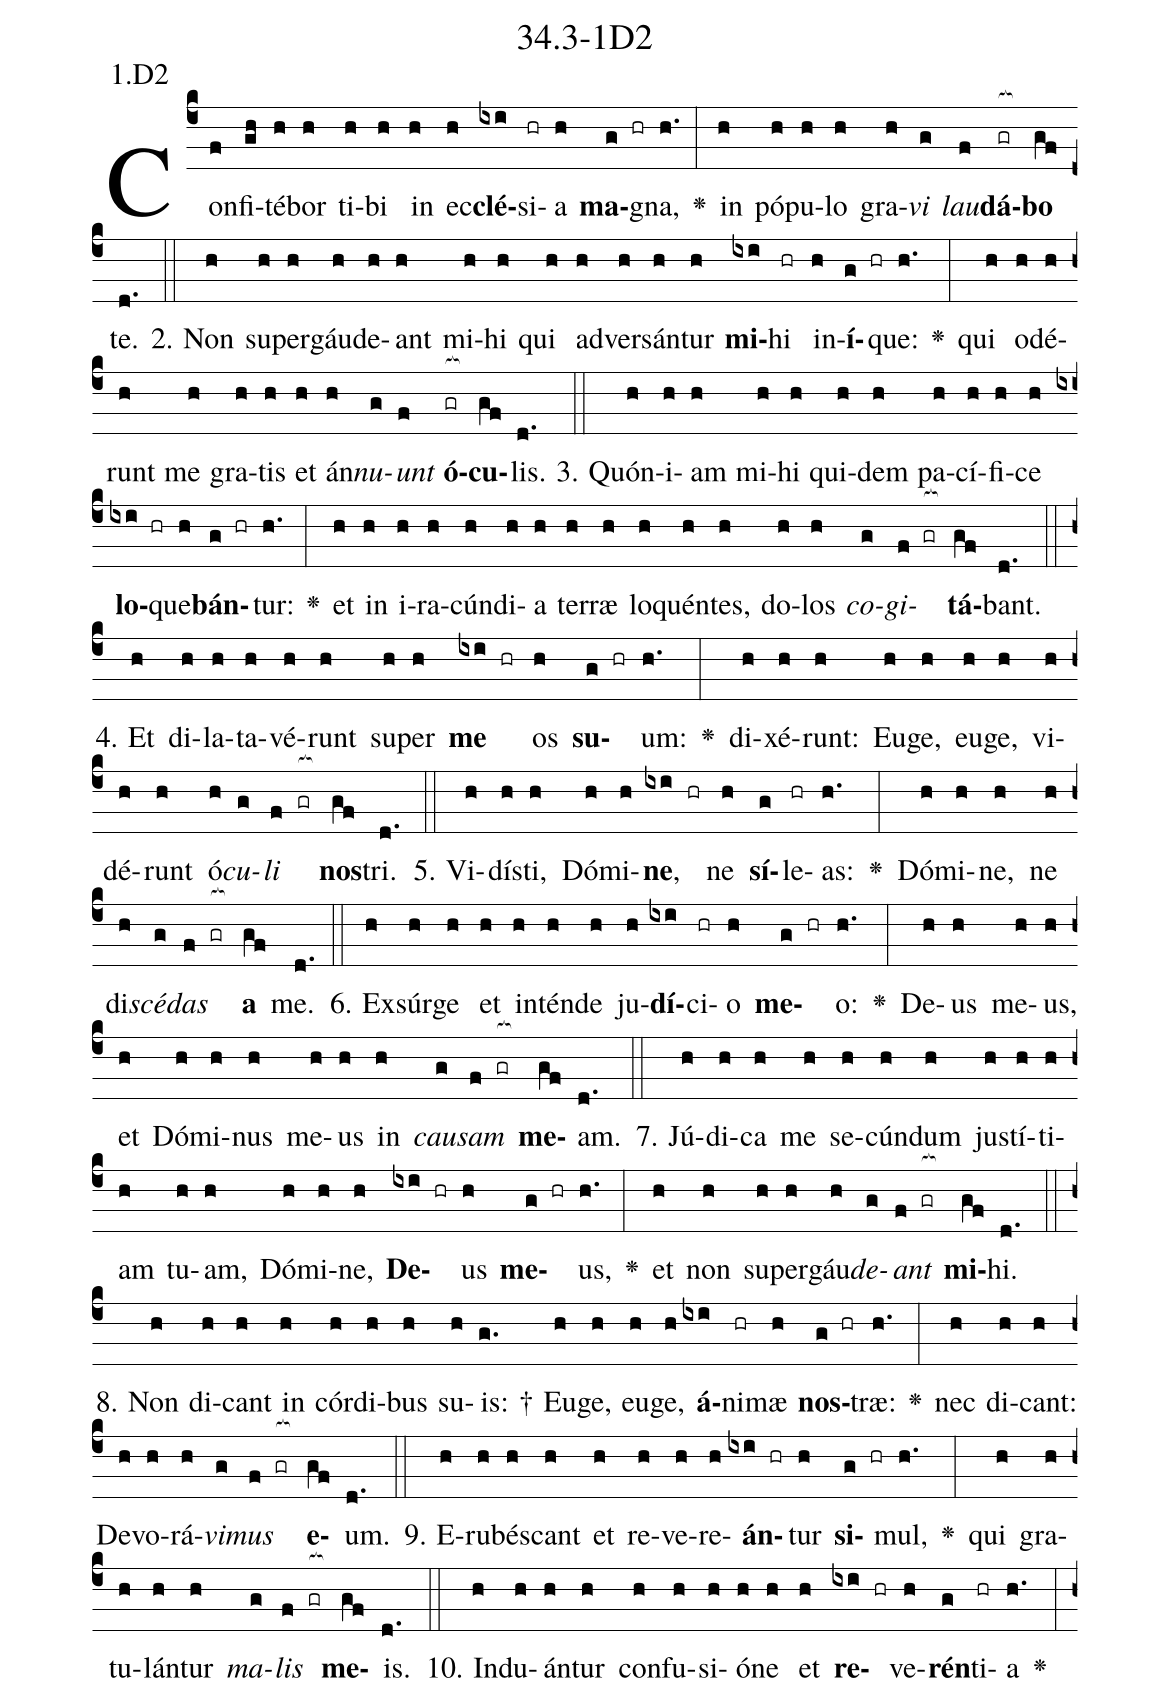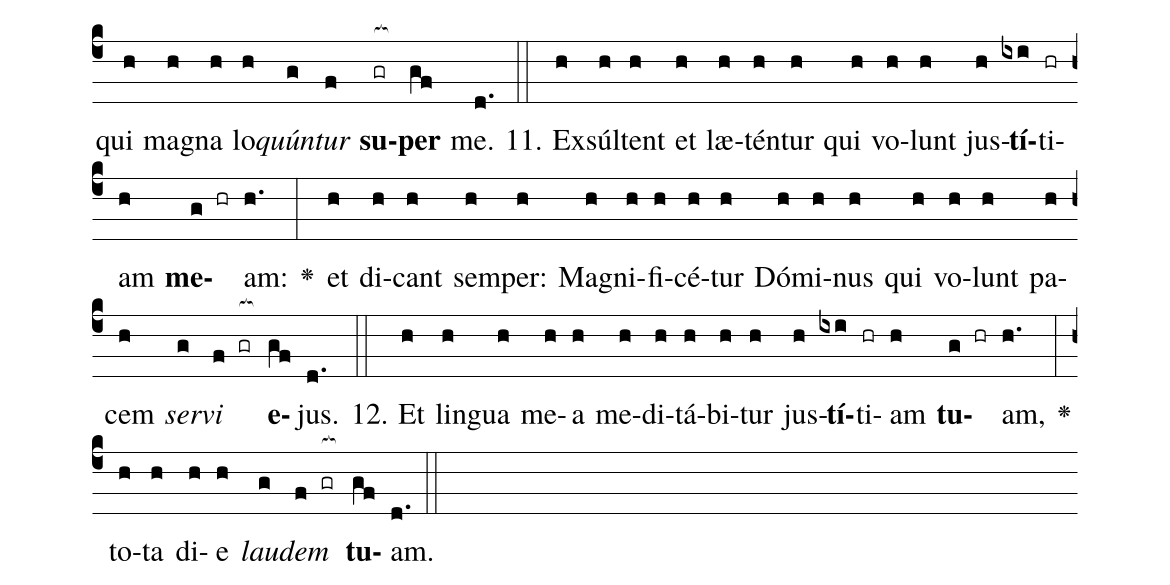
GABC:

name: 34.3-1D2;
annotation: 1.D2;
%%
(c4)Con(f)fi(gh)té(h)bor(h) ti(h)bi(h) in(h) ec(h)<b>clé</b>(ixi)si(hr)a(h) <b>ma</b>(g hr)gna,(h.) <v>\greheightstar</v>(:) in(h) pó(h)pu(h)lo(h) gra(h)<i>vi</i>(g) <i>lau</i>(f)<b>dá</b>(gr[ocb:1{])<b>bo</b>(gf[ocb:0}]) te.(d.) (::)
2. Non(h) su(h)per(h)gáu(h)de(h)ant(h) mi(h)hi(h) qui(h) ad(h)ver(h)sán(h)tur(h) <b>mi</b>(ixi)hi(hr) in(h)<b>í</b>(g hr)que:(h.) <v>\greheightstar</v>(:) qui(h) o(h)dé(h)runt(h) me(h) gra(h)tis(h) et(h) án(h)<i>nu</i>(g)<i>unt</i>(f) <b>ó</b>(gr[ocb:1{])<b>cu</b>(gf[ocb:0}])lis.(d.) (::)
3. Quón(h)i(h)am(h) mi(h)hi(h) qui(h)dem(h) pa(h)cí(h)fi(h)ce(h) <b>lo</b>(ixi hr)que(h)<b>bán</b>(g hr)tur:(h.) <v>\greheightstar</v>(:) et(h) in(h) i(h)ra(h)cún(h)di(h)a(h) ter(h)ræ(h) lo(h)quén(h)tes,(h) do(h)los(h) <i>co</i>(g)<i>gi</i>(f gr[ocb:1{])<b>tá</b>(gf[ocb:0}])bant.(d.) (::)
4. Et(h) di(h)la(h)ta(h)vé(h)runt(h) su(h)per(h) <b>me</b>(ixi hr) os(h) <b>su</b>(g hr)um:(h.) <v>\greheightstar</v>(:) di(h)xé(h)runt:(h) Eu(h)ge,(h) eu(h)ge,(h) vi(h)dé(h)runt(h) ó(h)<i>cu</i>(g)<i>li</i>(f gr[ocb:1{]) <b>nos</b>(gf[ocb:0}])tri.(d.) (::)
5. Vi(h)dís(h)ti,(h) Dó(h)mi(h)<b>ne</b>,(ixi hr) ne(h) <b>sí</b>(g)le(hr)as:(h.) <v>\greheightstar</v>(:) Dó(h)mi(h)ne,(h) ne(h) di(h)<i>scé</i>(g)<i>das</i>(f gr[ocb:1{]) <b>a</b>(gf[ocb:0}]) me.(d.) (::)
6. Ex(h)súr(h)ge(h) et(h) in(h)tén(h)de(h) ju(h)<b>dí</b>(ixi)ci(hr)o(h) <b>me</b>(g hr)o:(h.) <v>\greheightstar</v>(:) De(h)us(h) me(h)us,(h) et(h) Dó(h)mi(h)nus(h) me(h)us(h) in(h) <i>cau</i>(g)<i>sam</i>(f gr[ocb:1{]) <b>me</b>(gf[ocb:0}])am.(d.) (::)
7. Jú(h)di(h)ca(h) me(h) se(h)cún(h)dum(h) jus(h)tí(h)ti(h)am(h) tu(h)am,(h) Dó(h)mi(h)ne,(h) <b>De</b>(ixi hr)us(h) <b>me</b>(g hr)us,(h.) <v>\greheightstar</v>(:) et(h) non(h) su(h)per(h)gáu(h)<i>de</i>(g)<i>ant</i>(f gr[ocb:1{]) <b>mi</b>(gf[ocb:0}])hi.(d.) (::)
8. Non(h) di(h)cant(h) in(h) cór(h)di(h)bus(h) su(h)is: †(g.) Eu(h)ge,(h) eu(h)ge,(h) <b>á</b>(ixi)ni(hr)mæ(h) <b>nos</b>(g hr)træ:(h.) <v>\greheightstar</v>(:) nec(h) di(h)cant:(h) De(h)vo(h)rá(h)<i>vi</i>(g)<i>mus</i>(f gr[ocb:1{]) <b>e</b>(gf[ocb:0}])um.(d.) (::)
9. E(h)ru(h)bés(h)cant(h) et(h) re(h)ve(h)re(h)<b>án</b>(ixi hr)tur(h) <b>si</b>(g hr)mul,(h.) <v>\greheightstar</v>(:) qui(h) gra(h)tu(h)lán(h)tur(h) <i>ma</i>(g)<i>lis</i>(f gr[ocb:1{]) <b>me</b>(gf[ocb:0}])is.(d.) (::)
10. Ind(h)u(h)án(h)tur(h) con(h)fu(h)si(h)ó(h)ne(h) et(h) <b>re</b>(ixi hr)ve(h)<b>rén</b>(g)ti(hr)a(h.) <v>\greheightstar</v>(:) qui(h) ma(h)gna(h) lo(h)<i>quún</i>(g)<i>tur</i>(f) <b>su</b>(gr[ocb:1{])<b>per</b>(gf[ocb:0}]) me.(d.) (::)
11. Ex(h)súl(h)tent(h) et(h) læ(h)tén(h)tur(h) qui(h) vo(h)lunt(h) jus(h)<b>tí</b>(ixi)ti(hr)am(h) <b>me</b>(g hr)am:(h.) <v>\greheightstar</v>(:) et(h) di(h)cant(h) sem(h)per:(h) Ma(h)gni(h)fi(h)cé(h)tur(h) Dó(h)mi(h)nus(h) qui(h) vo(h)lunt(h) pa(h)cem(h) <i>ser</i>(g)<i>vi</i>(f gr[ocb:1{]) <b>e</b>(gf[ocb:0}])jus.(d.) (::)
12. Et(h) lin(h)gua(h) me(h)a(h) me(h)di(h)tá(h)bi(h)tur(h) jus(h)<b>tí</b>(ixi)ti(hr)am(h) <b>tu</b>(g hr)am,(h.) <v>\greheightstar</v>(:) to(h)ta(h) di(h)e(h) <i>lau</i>(g)<i>dem</i>(f gr[ocb:1{]) <b>tu</b>(gf[ocb:0}])am.(d.) (::)
